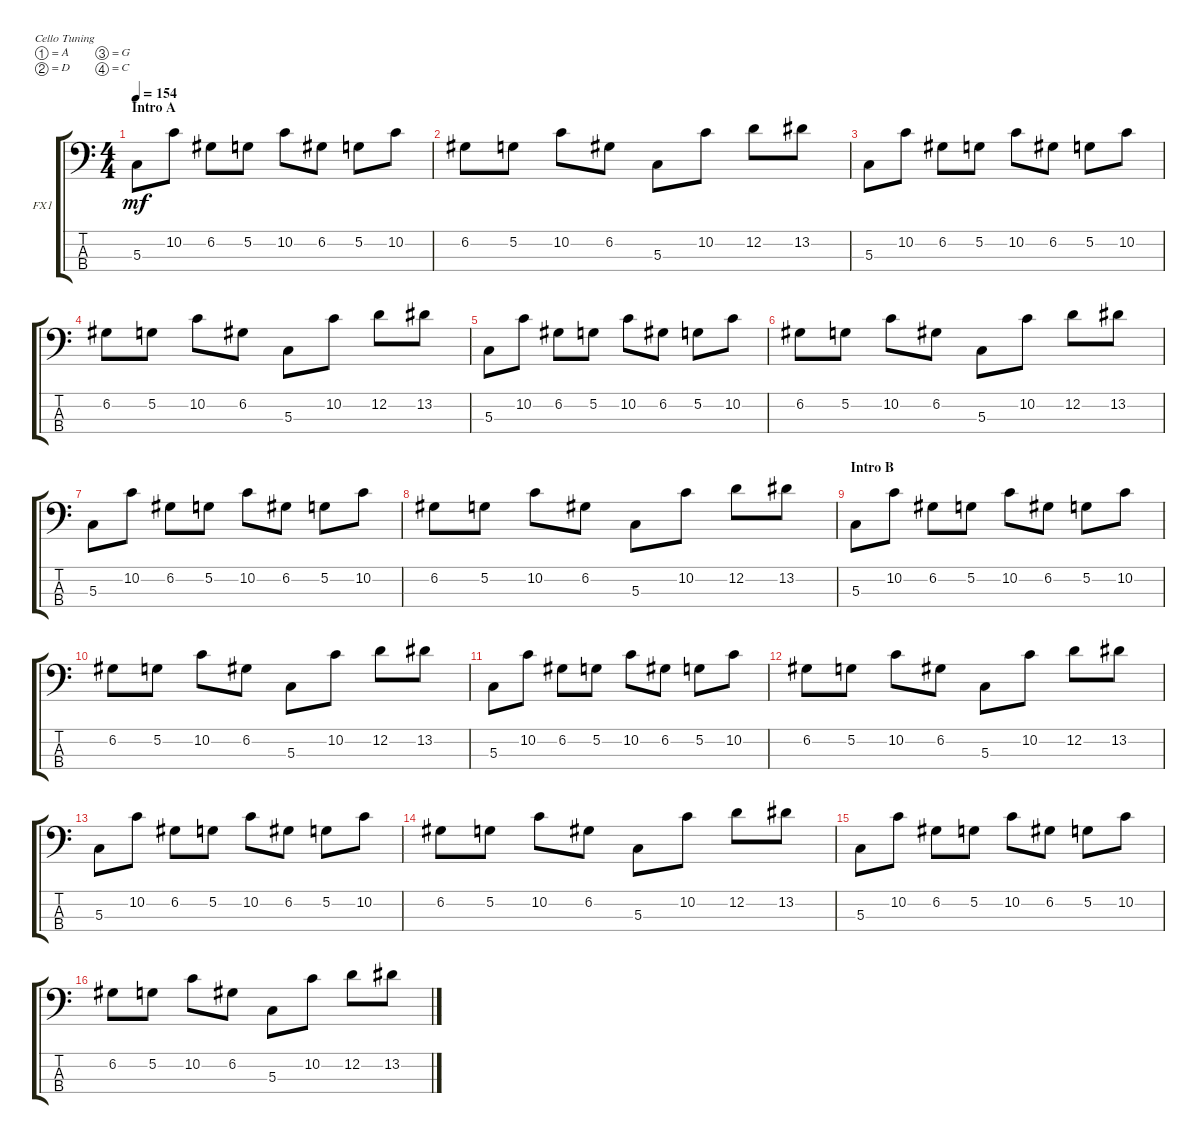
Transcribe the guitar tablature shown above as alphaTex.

\defaultSystemsLayout 4
\bracketExtendMode groupsimilarinstruments
\firstSystemTrackNameOrientation horizontal
\otherSystemsTrackNameOrientation horizontal
\track ("Main Effect" "FX1") {instrument cello}
\staff {score tabs}
\tuning (A3 D3 G2 C2)
\ts (4 4)
\section ("" "Intro A")
\tempo 154
\clef f4
\ks c
5.3.8{dy mf instrument cello} 10.2.8 6.2.8 5.2.8 10.2.8 6.2.8 5.2.8 10.2.8 |
6.2.8 5.2.8 10.2.8 6.2.8 5.3.8 10.2.8 12.2.8 13.2.8 |
5.3.8 10.2.8 6.2.8 5.2.8 10.2.8 6.2.8 5.2.8 10.2.8 |
6.2.8 5.2.8 10.2.8 6.2.8 5.3.8 10.2.8 12.2.8 13.2.8 |
5.3.8 10.2.8 6.2.8 5.2.8 10.2.8 6.2.8 5.2.8 10.2.8 |
6.2.8 5.2.8 10.2.8 6.2.8 5.3.8 10.2.8 12.2.8 13.2.8 |
5.3.8 10.2.8 6.2.8 5.2.8 10.2.8 6.2.8 5.2.8 10.2.8 |
6.2.8 5.2.8 10.2.8 6.2.8 5.3.8 10.2.8 12.2.8 13.2.8 |
\section ("" "Intro B")
5.3.8 10.2.8 6.2.8 5.2.8 10.2.8 6.2.8 5.2.8 10.2.8 |
6.2.8 5.2.8 10.2.8 6.2.8 5.3.8 10.2.8 12.2.8 13.2.8 |
5.3.8 10.2.8 6.2.8 5.2.8 10.2.8 6.2.8 5.2.8 10.2.8 |
6.2.8 5.2.8 10.2.8 6.2.8 5.3.8 10.2.8 12.2.8 13.2.8 |
5.3.8 10.2.8 6.2.8 5.2.8 10.2.8 6.2.8 5.2.8 10.2.8 |
6.2.8 5.2.8 10.2.8 6.2.8 5.3.8 10.2.8 12.2.8 13.2.8 |
5.3.8 10.2.8 6.2.8 5.2.8 10.2.8 6.2.8 5.2.8 10.2.8 |
6.2.8 5.2.8 10.2.8 6.2.8 5.3.8 10.2.8 12.2.8 13.2.8
